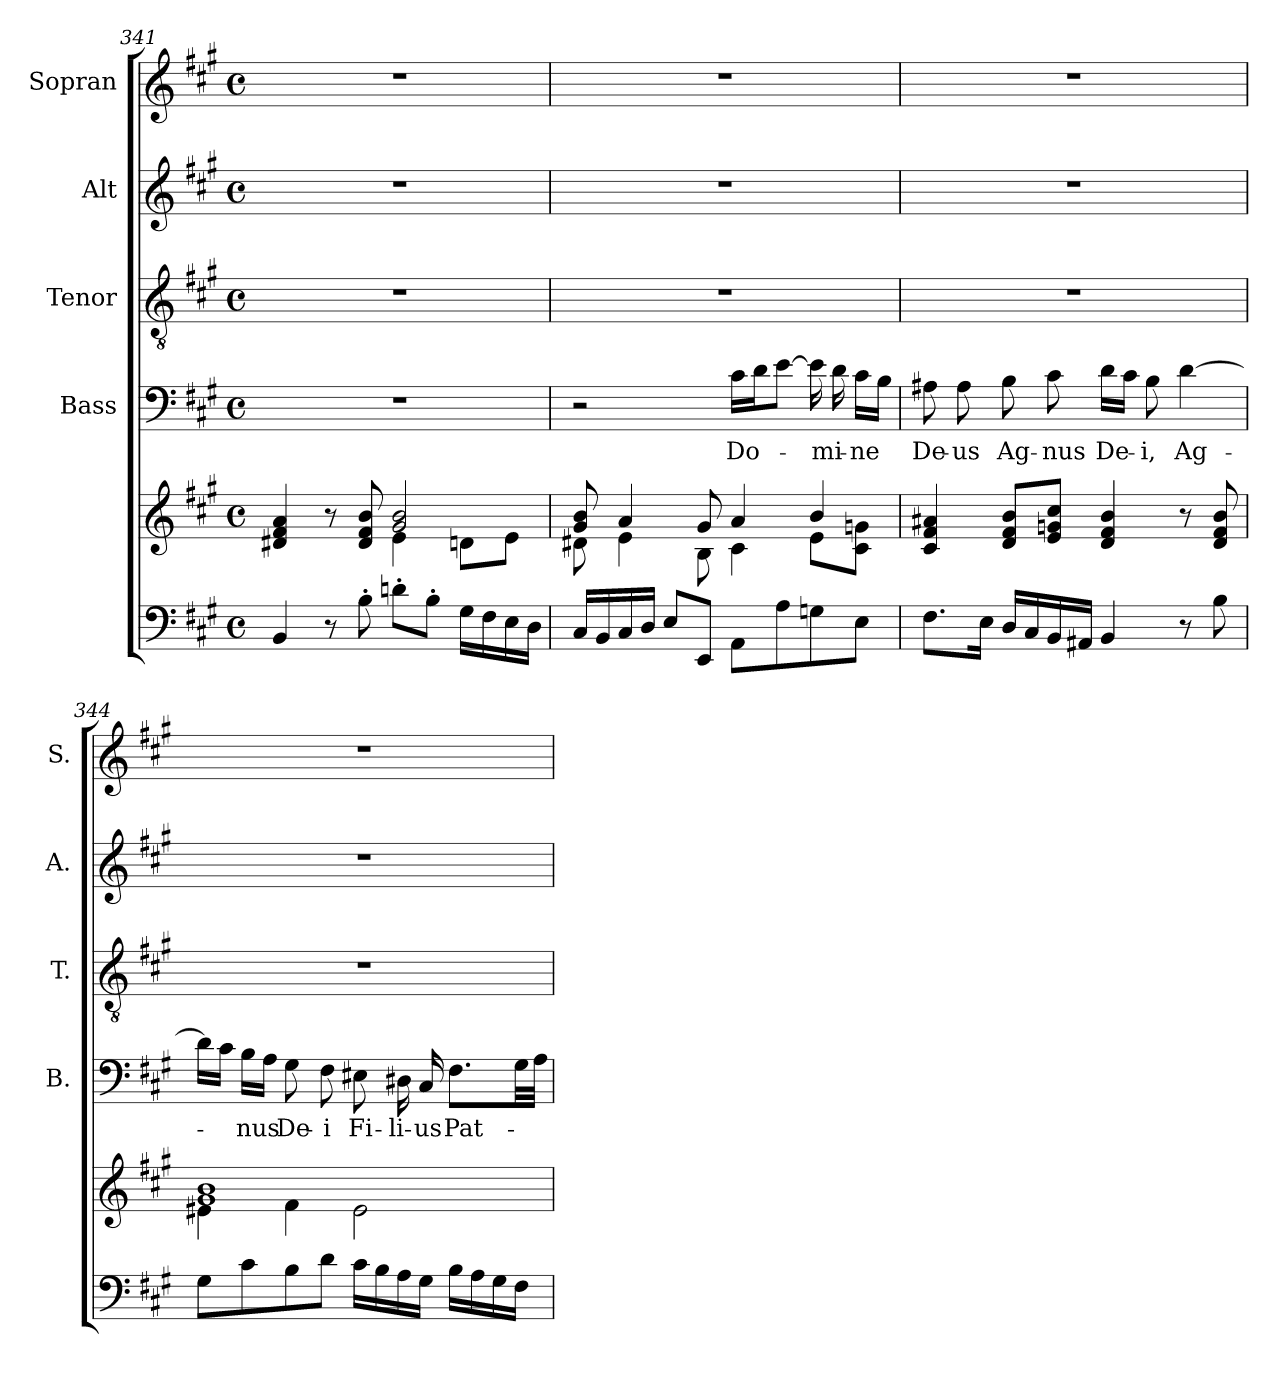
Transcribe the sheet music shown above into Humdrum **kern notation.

**kern	**kern	**kern	**text	**kern	**kern	**kern
*part5	*part5	*part4	*part4	*part3	*part2	*part1
*staff6	*staff5	*staff4	*staff4	*staff3	*staff2	*staff1
*	*	*I"Bass	*	*I"Tenor	*I"Alt	*I"Sopran
*	*	*I'B.	*	*I'T.	*I'A.	*I'S.
*clefF4	*clefG2	*clefF4	*	*clefGv2	*clefG2	*clefG2
*k[f#c#g#]	*k[f#c#g#]	*k[f#c#g#]	*	*k[f#c#g#]	*k[f#c#g#]	*k[f#c#g#]
*A:	*A:	*A:	*	*A:	*A:	*A:
*M4/4	*M4/4	*M4/4	*	*M4/4	*M4/4	*M4/4
*met(c)	*met(c)	*met(c)	*	*met(c)	*met(c)	*met(c)
=341	=341	=341	=341	=341	=341	=341
*	*^	*	*	*	*	*
4BB/	4d#X/ 4f#/ 4a/	2ryy	1r	.	1r	1r	1r
8r	8r	.	.	.	.	.	.
8B'>\	8d#/ 8f#/ 8b/	.	.	.	.	.	.
8dn'>\L	2g#/ 2b/	4e\	.	.	.	.	.
8B'>\J	.	.	.	.	.	.	.
16G#\LL	.	8dn\L	.	.	.	.	.
16F#\	.	.	.	.	.	.	.
16E\	.	8e\J	.	.	.	.	.
16D\JJ	.	.	.	.	.	.	.
=342	=342	=342	=342	=342	=342	=342	=342
16C#/LL	8g#/ 8b/	8d#X\	2r	.	1r	1r	1r
16BB/	.	.	.	.	.	.	.
16C#/	4a/	4e\	.	.	.	.	.
16D/JJ	.	.	.	.	.	.	.
8E/L	.	.	.	.	.	.	.
8EE/J	8g#/	8B\	.	.	.	.	.
!	!	!	!	!LO:LY:b	!	!	!
8AA\L	4a/	4c#\	16c#\LL	Do-	.	.	.
.	.	.	16d\J	.	.	.	.
8A\	.	.	[8e\J	.	.	.	.
8Gn\	4b/	8e\L	16e\]	.	.	.	.
!	!	!	!	!LO:LY:b	!	!	!
.	.	.	16d\	-mi-	.	.	.
!	!	!	!	!LO:LY:b	!	!	!
8E\J	.	8c#\ 8gn\J	16c#\LL	-ne	.	.	.
.	.	.	16B\JJ	.	.	.	.
*	*v	*v	*	*	*	*	*
!!LO:LB:g=z
=343	=343	=343	=343	=343	=343	=343
!	!	!	!LO:LY:b	!	!	!
8.F#\L	4c#/ 4f#/ 4a#X/	8A#X\	De-	1r	1r	1r
!	!	!	!LO:LY:b	!	!	!
.	.	8A#\	-us	.	.	.
16E\Jk	.	.	.	.	.	.
!	!	!	!LO:LY:b	!	!	!
16D/LL	8d/ 8f#/ 8b/L	8B\	Ag-	.	.	.
16C#/	.	.	.	.	.	.
!	!	!	!LO:LY:b	!	!	!
16BB/	8e/ 8gn/ 8cc#/J	8c#\	-nus	.	.	.
16AA#X/JJ	.	.	.	.	.	.
!	!	!	!LO:LY:b	!	!	!
4BB/	4d/ 4f#/ 4b/	16d\LL	De-	.	.	.
.	.	16c#\JJ	.	.	.	.
!	!	!	!LO:LY:b	!	!	!
.	.	8B\	-i,	.	.	.
!	!	!	!LO:LY:b	!	!	!
8r	8r	[4d\	Ag-	.	.	.
8B\	8d/ 8f#/ 8b/	.	.	.	.	.
=344	=344	=344	=344	=344	=344	=344
*	*^	*	*	*	*	*
8G#\L	1g# 1b	4e#X\	16d\LL]	.	1r	1r	1r
.	.	.	16c#\JJ	.	.	.	.
!	!	!	!	!LO:LY:b	!	!	!
8c#\	.	.	16B\LL	-nus	.	.	.
.	.	.	16A\JJ	.	.	.	.
!	!	!	!	!LO:LY:b	!	!	!
8B\	.	4f#\	8G#\	De-	.	.	.
!	!	!	!	!LO:LY:b	!	!	!
8d\J	.	.	8F#\	-i	.	.	.
!	!	!	!	!LO:LY:b	!	!	!
16c#\LL	.	2e#\	8E#X\	Fi-	.	.	.
16B\	.	.	.	.	.	.	.
!	!	!	!	!LO:LY:b	!	!	!
16A\	.	.	16D#X\	-li-	.	.	.
!	!	!	!	!LO:LY:b	!	!	!
16G#\JJ	.	.	16C#/	-us	.	.	.
!	!	!	!	!LO:LY:b	!	!	!
16B\LL	.	.	8.F#\L	Pat-	.	.	.
16A\	.	.	.	.	.	.	.
16G#\	.	.	.	.	.	.	.
16F#\JJ	.	.	32G#\LL	.	.	.	.
.	.	.	32A\JJJ	.	.	.	.
*	*v	*v	*	*	*	*	*
=	=	=	=	=	=	=
*-	*-	*-	*-	*-	*-	*-
